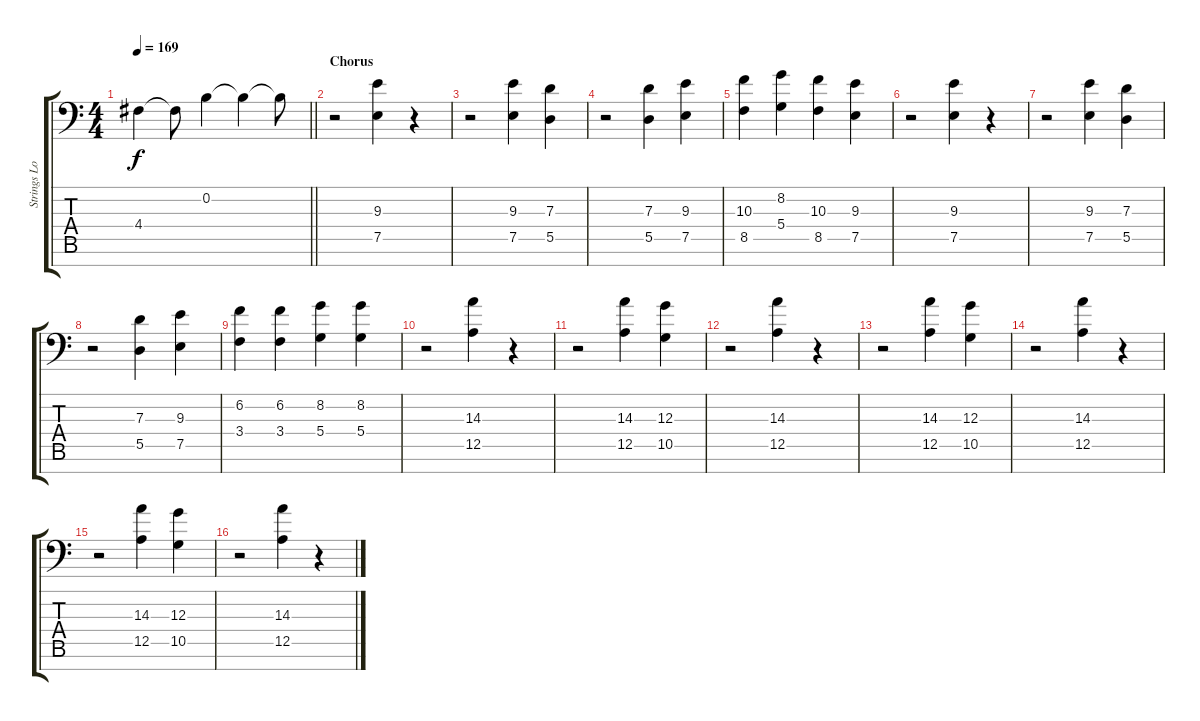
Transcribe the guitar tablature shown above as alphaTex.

\track ("Strings Low" "Strings Lo") {instrument stringensemble1}
\staff {score tabs}
\tuning (E4 B3 G3 D3 A2 E2 A1) {hide}
\ts (4 4)
\tempo 169
\clef f4
\barLineRight lightlight
\ks c
4.4{t}.4{dy f} 4.4{t}.8 0.2.4 0.2{t}.4 0.2{t}.8 |
\section ("" "Chorus")
r.2 (9.3 7.5).4 r.4 |
r.2 (9.3 7.5).4 (7.3 5.5).4 |
r.2 (7.3 5.5).4 (9.3 7.5).4 |
(10.3 8.5).4 (8.2 5.4).4 (10.3 8.5).4 (9.3 7.5).4 |
r.2 (9.3 7.5).4 r.4 |
r.2 (9.3 7.5).4 (7.3 5.5).4 |
r.2 (7.3 5.5).4 (9.3 7.5).4 |
(6.2 3.4).4 (6.2 3.4).4 (8.2 5.4).4 (8.2 5.4).4 |
r.2 (14.3 12.5).4 r.4 |
r.2 (14.3 12.5).4 (12.3 10.5).4 |
r.2 (14.3 12.5).4 r.4 |
r.2 (14.3 12.5).4 (12.3 10.5).4 |
r.2 (14.3 12.5).4 r.4 |
r.2 (14.3 12.5).4 (12.3 10.5).4 |
r.2 (14.3 12.5).4 r.4
